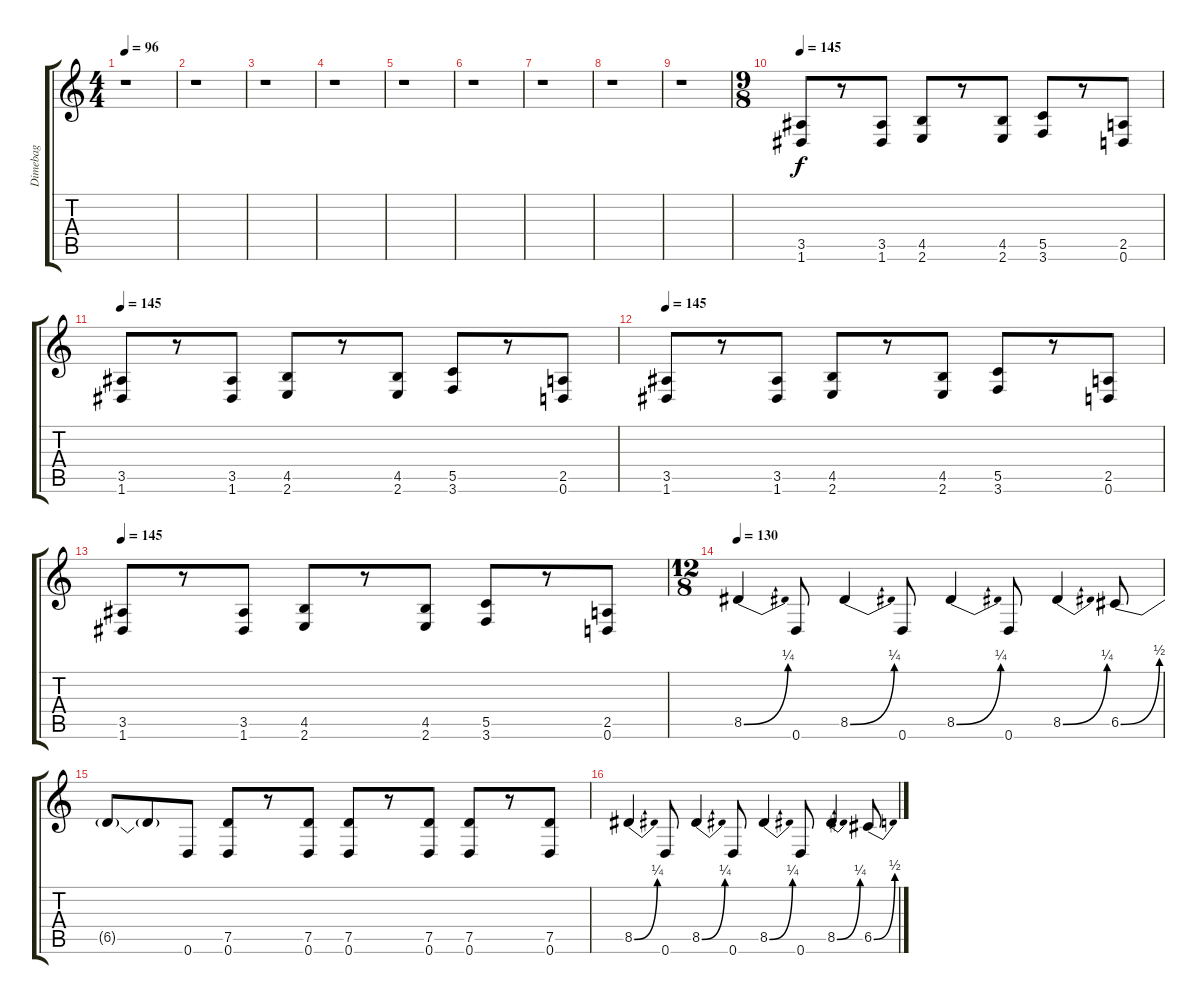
\track ("Dimebag" "Dimebag") {instrument distortionguitar}
\staff {score tabs}
\tuning (D4 A3 F3 C3 G2 D2) {hide}
\ts (4 4)
\tempo 96
\clef g2
\ks c
r.1{dy f} |
r.1 |
r.1 |
r.1 |
r.1 |
r.1 |
r.1 |
r.1 |
r.1 |
\ts (9 8)
\tempo 145
(3.5 1.6).8 r.8 (3.5 1.6).8 (4.5 2.6).8 r.8 (4.5 2.6).8 (5.5 3.6).8 r.8 (2.5 0.6).8 |
\tempo 145
(3.5 1.6).8 r.8 (3.5 1.6).8 (4.5 2.6).8 r.8 (4.5 2.6).8 (5.5 3.6).8 r.8 (2.5 0.6).8 |
\tempo 145
(3.5 1.6).8 r.8 (3.5 1.6).8 (4.5 2.6).8 r.8 (4.5 2.6).8 (5.5 3.6).8 r.8 (2.5 0.6).8 |
\tempo 145
(3.5 1.6).8 r.8 (3.5 1.6).8 (4.5 2.6).8 r.8 (4.5 2.6).8 (5.5 3.6).8 r.8 (2.5 0.6).8 |
\ts (12 8)
\tempo 130
8.5{be (bend 0 0 60 1)}.4{volume 14} 0.6.8 8.5{be (bend 0 0 60 1)}.4 0.6.8 8.5{be (bend 0 0 60 1)}.4 0.6.8 8.5{be (bend 0 0 60 1)}.4 6.5{be (bend 0 0 60 2)}.8 |
6.5{t}.8 6.5{t}.8 0.6.8 (7.5 0.6).8 r.8 (7.5 0.6).8 (7.5 0.6).8 r.8 (7.5 0.6).8 (7.5 0.6).8 r.8 (7.5 0.6).8 |
8.5{be (bend 0 0 60 1)}.4 0.6.8 8.5{be (bend 0 0 60 1)}.4 0.6.8 8.5{be (bend 0 0 60 1)}.4 0.6.8 8.5{be (bend 0 0 60 1)}.4 6.5{be (bend 0 0 60 2)}.8
